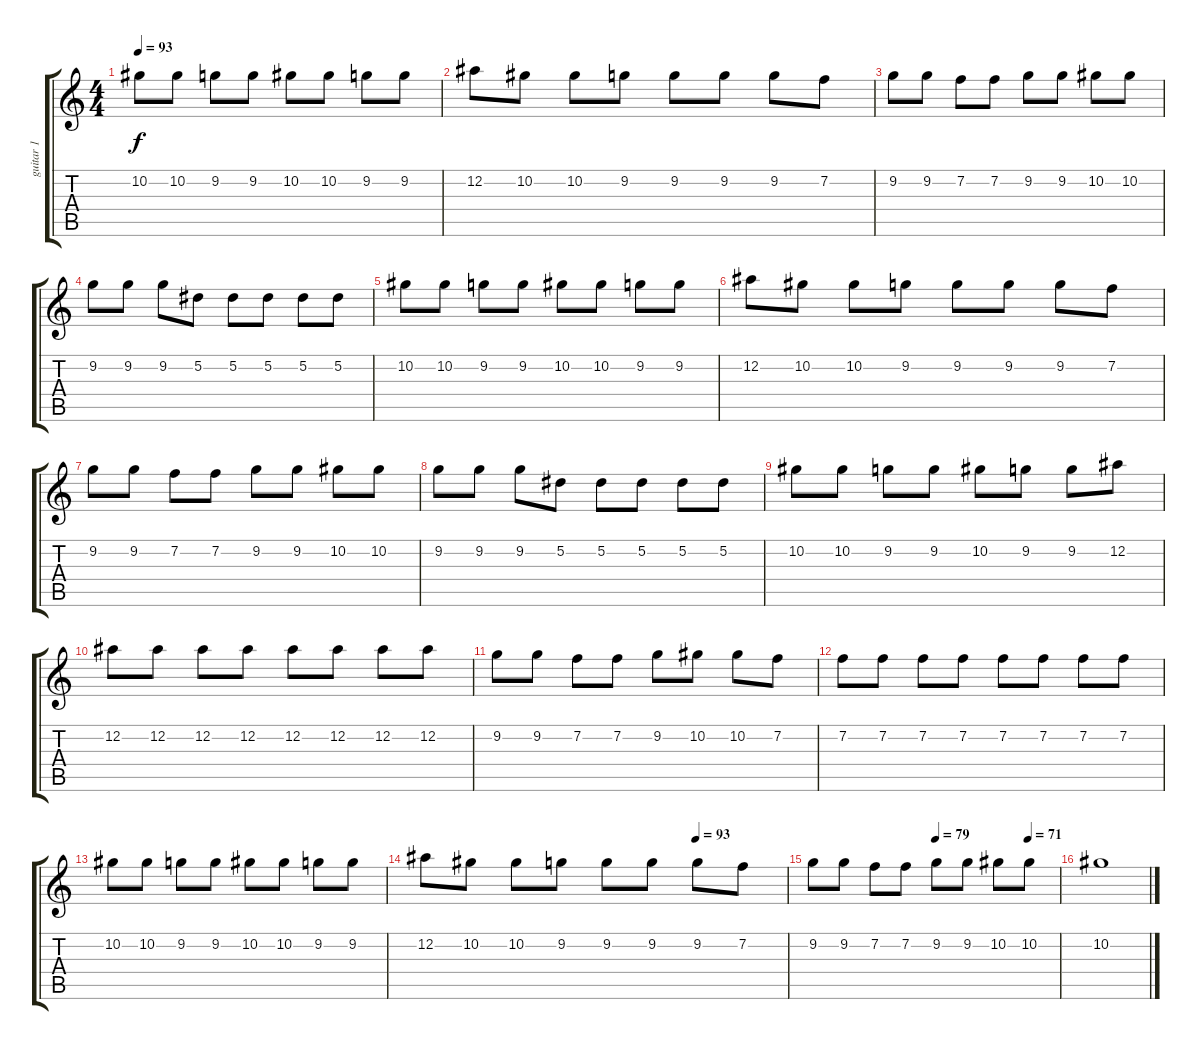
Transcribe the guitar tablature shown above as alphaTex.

\track ("guitar 1" "guitar 1") {instrument distortionguitar}
\staff {score tabs}
\tuning (Eb4 Bb3 Gb3 Db3 Ab2 Eb2) {hide}
\ts (4 4)
\tempo 93
\tempo 110
\tempo 93
\clef g2
\ks c
10.2.8{dy f instrument electricguitarclean} 10.2.8 9.2.8 9.2.8 10.2.8 10.2.8 9.2.8 9.2.8 |
12.2.8 10.2.8 10.2.8 9.2.8 9.2.8 9.2.8 9.2.8 7.2.8 |
9.2.8 9.2.8 7.2.8 7.2.8 9.2.8 9.2.8 10.2.8 10.2.8 |
9.2.8 9.2.8 9.2.8 5.2.8 5.2.8 5.2.8 5.2.8 5.2.8 |
10.2.8 10.2.8 9.2.8 9.2.8 10.2.8 10.2.8 9.2.8 9.2.8 |
12.2.8 10.2.8 10.2.8 9.2.8 9.2.8 9.2.8 9.2.8 7.2.8 |
9.2.8 9.2.8 7.2.8 7.2.8 9.2.8 9.2.8 10.2.8 10.2.8 |
9.2.8 9.2.8 9.2.8 5.2.8 5.2.8 5.2.8 5.2.8 5.2.8 |
10.2.8 10.2.8 9.2.8 9.2.8 10.2.8 9.2.8 9.2.8 12.2.8 |
12.2.8 12.2.8 12.2.8 12.2.8 12.2.8 12.2.8 12.2.8 12.2.8 |
9.2.8 9.2.8 7.2.8 7.2.8 9.2.8 10.2.8 10.2.8 7.2.8 |
7.2.8 7.2.8 7.2.8 7.2.8 7.2.8 7.2.8 7.2.8 7.2.8 |
10.2.8 10.2.8 9.2.8 9.2.8 10.2.8 10.2.8 9.2.8 9.2.8 |
\tempo (93 0.75)
12.2.8 10.2.8 10.2.8 9.2.8 9.2.8 9.2.8 9.2.8 7.2.8 |
\tempo (79 0.5)
\tempo (71 0.875)
9.2.8 9.2.8 7.2.8 7.2.8 9.2.8 9.2.8 10.2.8 10.2.8 |
10.2.1
